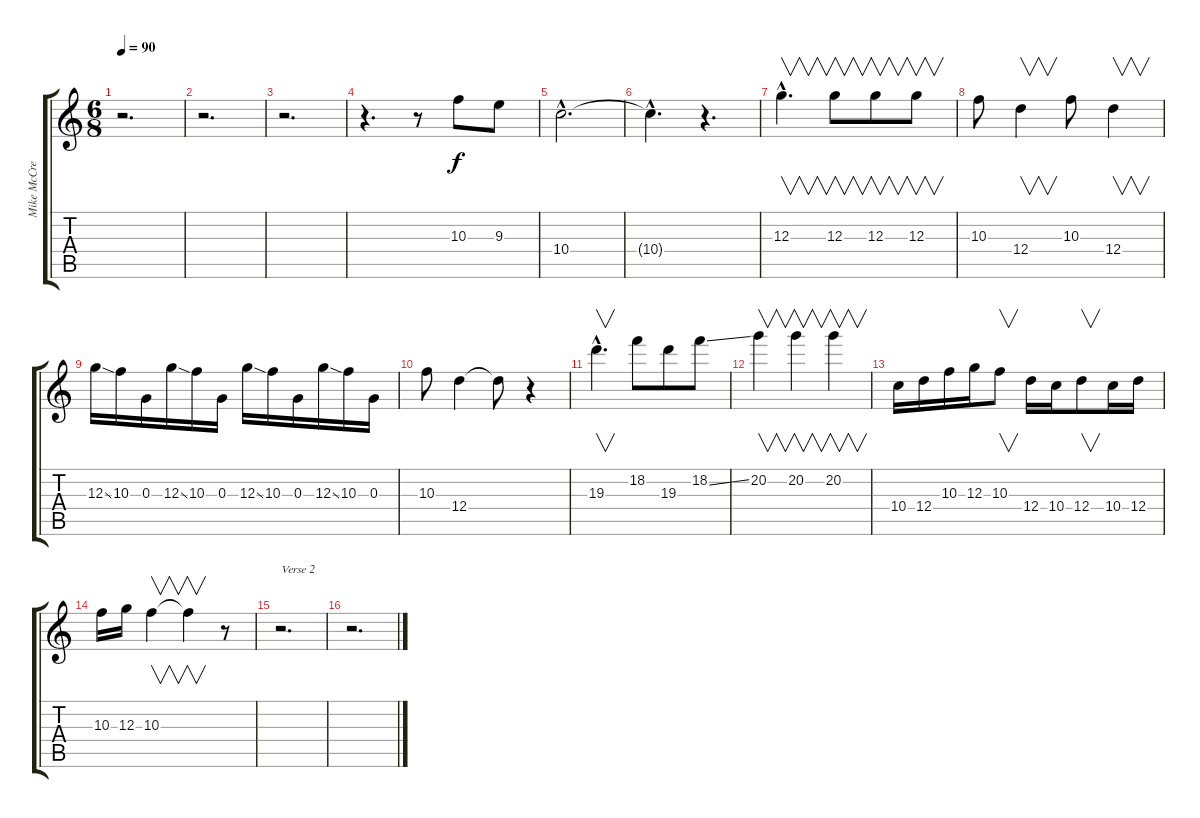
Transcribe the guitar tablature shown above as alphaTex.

\track ("Mike McCready" "Mike McCre") {instrument overdrivenguitar}
\staff {score tabs}
\tuning (E4 B3 G3 D3 A2 E2) {hide}
\ts (6 8)
\tempo 90
\clef g2
\ks c
r.2{d dy f} |
r.2{d} |
r.2{d} |
r.4{d} r.8 10.3.8 9.3.8 |
10.4{hac}.2{d} |
10.4{hac t}.4{d} r.4{d} |
12.3{hac}.4{v d} 12.3.8{v} 12.3.8{v} 12.3.8{v} |
10.3.8 12.4.4{v} 10.3.8 12.4.4{v} |
12.3{ss}.16 10.3.16 0.3.16 12.3{ss}.16 10.3.16 0.3.16 12.3{ss}.16 10.3.16 0.3.16 12.3{ss}.16 10.3.16 0.3.16 |
10.3.8 12.4.4 12.4{t}.8 r.4 |
19.3{hac}.4{v d} 18.2.8 19.3.8 18.2{ss}.8 |
20.2.4{v} 20.2.4{v} 20.2.4{v} |
10.4.16 12.4.16 10.3.16 12.3.16 10.3.8{v} 12.4.16 10.4.16 12.4.8{v} 10.4.16 12.4.16 |
10.3.16 12.3.16 10.3.4{v} 10.3{t}.4{v} r.8 |
r.2{d txt "Verse 2"} |
r.2{d}
